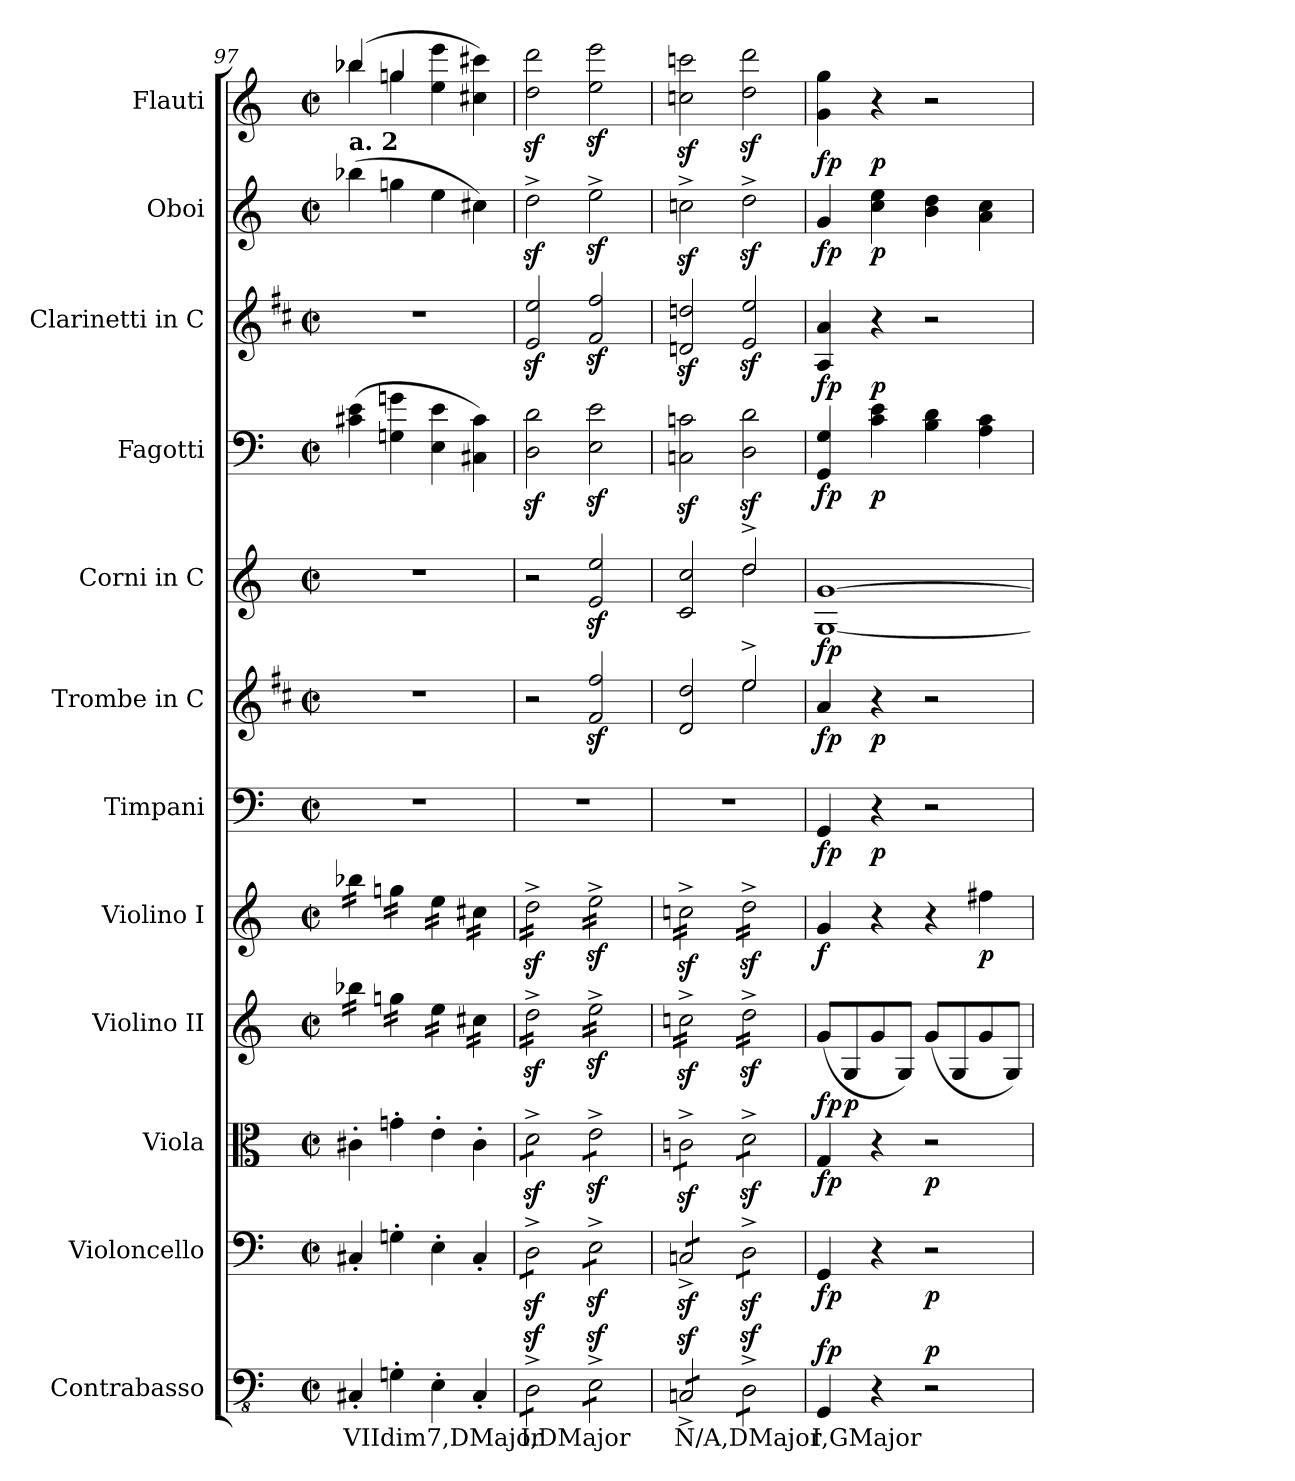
**kern	**text	**dynam	**kern	**dynam	**kern	**dynam	**kern	**dynam	**kern	**dynam	**kern	**dynam	**kern	**dynam	**kern	**dynam	**kern	**dynam	**kern	**dynam	**kern	**dynam	**kern	**dynam
*part12	*part12	*part12	*part11	*part11	*part10	*part10	*part9	*part9	*part8	*part8	*part7	*part7	*part6	*part6	*part5	*part5	*part4	*part4	*part3	*part3	*part2	*part2	*part1	*part1
*staff12	*staff12	*staff12	*staff11	*staff11	*staff10	*staff10	*staff9	*staff9	*staff8	*staff8	*staff7	*staff7	*staff6	*staff6	*staff5	*staff5	*staff4	*staff4	*staff3	*staff3	*staff2	*staff2	*staff1	*staff1
*I"Contrabasso	*	*	*I"Violoncello	*	*I"Viola	*	*I"Violino II	*	*I"Violino I	*	*I"Timpani	*	*I"Trombe in C	*	*I"Corni in C	*	*I"Fagotti	*	*I"Clarinetti in C	*	*I"Oboi	*	*I"Flauti	*
*	*	*	*	*	*	*	*	*	*	*	*I'Timp.	*	*I'Tr.	*	*I'Cor.	*	*I'Fag.	*	*I'Cl.	*	*I'Ob.	*	*I'Fl.	*
*clefFv4	*	*	*clefF4	*	*clefC3	*	*clefG2	*	*clefG2	*	*clefF4	*	*clefG2	*	*clefG2	*	*clefF4	*	*clefG2	*	*clefG2	*	*clefG2	*
*	*	*	*	*	*	*	*	*	*	*	*	*	*ITrd1c2	*	*ITrd7c12	*	*	*	*ITrd1c2	*	*	*	*	*
*k[]	*	*	*k[]	*	*k[]	*	*k[]	*	*k[]	*	*k[]	*	*k[]	*	*k[]	*	*k[]	*	*k[]	*	*k[]	*	*k[]	*
*M2/2	*	*	*M2/2	*	*M2/2	*	*M2/2	*	*M2/2	*	*M2/2	*	*M2/2	*	*M2/2	*	*M2/2	*	*M2/2	*	*M2/2	*	*M2/2	*
*met(c|)	*	*	*met(c|)	*	*met(c|)	*	*met(c|)	*	*met(c|)	*	*met(c|)	*	*met(c|)	*	*met(c|)	*	*met(c|)	*	*met(c|)	*	*met(c|)	*	*met(c|)	*
=97	=97	=97	=97	=97	=97	=97	=97	=97	=97	=97	=97	=97	=97	=97	=97	=97	=97	=97	=97	=97	=97	=97	=97	=97
*	*	*	*	*	*	*	*	*	*	*	*	*	*	*	*	*	*	*	*	*	*	*	*^	*
!	!	!	!	!	!	!	!	!	!	!	!	!	!	!	!	!	!	!	!	!	!LO:TX:a:B:t=a. 2	!	!	!	!
*	*	*	*	*	*	*	*tremolo	*	*	*	*	*	*	*	*	*	*	*	*	*	*	*	*	*	*
*	*	*	*	*	*	*	*	*	*tremolo	*	*	*	*	*	*	*	*	*	*	*	*	*	*	*	*
4CC#X'/	VIIdim7,DMajor	.	4C#X'/	.	4c#X'\	.	16bb-X\LL	.	16bb-X\LL	.	1r	.	1r	.	1r	.	(4c#X\ 4e\	.	1r	.	(4bb-X\	.	(4bb-X/	4bb-\	.
.	.	.	.	.	.	.	16bb-X\	.	16bb-X\	.	.	.	.	.	.	.	.	.	.	.	.	.	.	.	.
.	.	.	.	.	.	.	16bb-X\	.	16bb-X\	.	.	.	.	.	.	.	.	.	.	.	.	.	.	.	.
.	.	.	.	.	.	.	16bb-X\JJ	.	16bb-X\JJ	.	.	.	.	.	.	.	.	.	.	.	.	.	.	.	.
4GGn'\	.	.	4Gn'\	.	4gn'\	.	16ggn\LL	.	16ggn\LL	.	.	.	.	.	.	.	4Gn\ 4gn\	.	.	.	4ggn\	.	4ggn/	4gg\	.
.	.	.	.	.	.	.	16ggn\	.	16ggn\	.	.	.	.	.	.	.	.	.	.	.	.	.	.	.	.
.	.	.	.	.	.	.	16ggn\	.	16ggn\	.	.	.	.	.	.	.	.	.	.	.	.	.	.	.	.
.	.	.	.	.	.	.	16ggn\JJ	.	16ggn\JJ	.	.	.	.	.	.	.	.	.	.	.	.	.	.	.	.
4EE'\	.	.	4E'\	.	4e'\	.	16ee\LL	.	16ee\LL	.	.	.	.	.	.	.	4E\ 4e\	.	.	.	4ee\	.	4ee\ 4eee\	2ryy	.
.	.	.	.	.	.	.	16ee\	.	16ee\	.	.	.	.	.	.	.	.	.	.	.	.	.	.	.	.
.	.	.	.	.	.	.	16ee\	.	16ee\	.	.	.	.	.	.	.	.	.	.	.	.	.	.	.	.
.	.	.	.	.	.	.	16ee\JJ	.	16ee\JJ	.	.	.	.	.	.	.	.	.	.	.	.	.	.	.	.
4CC#'/	.	.	4C#'/	.	4c#'\	.	16cc#X\LL	.	16cc#X\LL	.	.	.	.	.	.	.	4C#X\ 4c#\)	.	.	.	4cc#X\)	.	4cc#X\ 4ccc#X\)	.	.
.	.	.	.	.	.	.	16cc#X\	.	16cc#X\	.	.	.	.	.	.	.	.	.	.	.	.	.	.	.	.
.	.	.	.	.	.	.	16cc#X\	.	16cc#X\	.	.	.	.	.	.	.	.	.	.	.	.	.	.	.	.
.	.	.	.	.	.	.	16cc#X\JJ	.	16cc#X\JJ	.	.	.	.	.	.	.	.	.	.	.	.	.	.	.	.
*	*	*	*	*	*	*	*	*	*	*	*	*	*	*	*	*	*	*	*	*	*	*	*v	*v	*
=98	=98	=98	=98	=98	=98	=98	=98	=98	=98	=98	=98	=98	=98	=98	=98	=98	=98	=98	=98	=98	=98	=98	=98	=98
*tremolo	*	*	*	*	*	*	*	*	*	*	*	*	*	*	*	*	*	*	*	*	*	*	*	*
*	*	*	*tremolo	*	*	*	*	*	*	*	*	*	*	*	*	*	*	*	*	*	*	*	*	*
*	*	*	*	*	*tremolo	*	*	*	*	*	*	*	*	*	*	*	*	*	*	*	*	*	*	*
8DDz<^\L	I,DMajor	.	8Dz<^\L	.	8dz<^\L	.	16ddz<^\LL	.	16ddz<^\LL	.	1r	.	2r	.	2r	.	2D\z< 2d\z<	.	2d/z< 2dd/z<	.	2ddz<^\	.	2dd\z< 2ddd\z<	.
.	.	.	.	.	.	.	16ddz<^\	.	16ddz<^\	.	.	.	.	.	.	.	.	.	.	.	.	.	.	.
8DDz<^\	.	.	8Dz<^\	.	8dz<^\	.	16ddz<^\	.	16ddz<^\	.	.	.	.	.	.	.	.	.	.	.	.	.	.	.
.	.	.	.	.	.	.	16ddz<^\	.	16ddz<^\	.	.	.	.	.	.	.	.	.	.	.	.	.	.	.
8DDz<^\	.	.	8Dz<^\	.	8dz<^\	.	16ddz<^\	.	16ddz<^\	.	.	.	.	.	.	.	.	.	.	.	.	.	.	.
.	.	.	.	.	.	.	16ddz<^\	.	16ddz<^\	.	.	.	.	.	.	.	.	.	.	.	.	.	.	.
8DDz<^\J	.	.	8Dz<^\J	.	8dz<^\J	.	16ddz<^\	.	16ddz<^\	.	.	.	.	.	.	.	.	.	.	.	.	.	.	.
.	.	.	.	.	.	.	16ddz<^\JJ	.	16ddz<^\JJ	.	.	.	.	.	.	.	.	.	.	.	.	.	.	.
8EEz<^\L	.	.	8Ez<^\L	.	8ez<^\L	.	16eez<^\LL	.	16eez<^\LL	.	.	.	2e/z< 2ee/z<	.	2E/z< 2e/z<	.	2E\z< 2e\z<	.	2e/z< 2ee/z<	.	2eez<^\	.	2ee\z< 2eee\z<	.
.	.	.	.	.	.	.	16eez<^\	.	16eez<^\	.	.	.	.	.	.	.	.	.	.	.	.	.	.	.
8EEz<^\	.	.	8Ez<^\	.	8ez<^\	.	16eez<^\	.	16eez<^\	.	.	.	.	.	.	.	.	.	.	.	.	.	.	.
.	.	.	.	.	.	.	16eez<^\	.	16eez<^\	.	.	.	.	.	.	.	.	.	.	.	.	.	.	.
8EEz<^\	.	.	8Ez<^\	.	8ez<^\	.	16eez<^\	.	16eez<^\	.	.	.	.	.	.	.	.	.	.	.	.	.	.	.
.	.	.	.	.	.	.	16eez<^\	.	16eez<^\	.	.	.	.	.	.	.	.	.	.	.	.	.	.	.
8EEz<^\J	.	.	8Ez<^\J	.	8ez<^\J	.	16eez<^\	.	16eez<^\	.	.	.	.	.	.	.	.	.	.	.	.	.	.	.
.	.	.	.	.	.	.	16eez<^\JJ	.	16eez<^\JJ	.	.	.	.	.	.	.	.	.	.	.	.	.	.	.
=99	=99	=99	=99	=99	=99	=99	=99	=99	=99	=99	=99	=99	=99	=99	=99	=99	=99	=99	=99	=99	=99	=99	=99	=99
*	*	*	*	*	*	*	*	*	*	*	*	*	*^	*	*^	*	*	*	*	*	*	*	*	*
!	!	!	!	!	!	!	!	!	!	!	!	!	!	!	!LO:DY:b	!	!	!	!	!	!	!	!	!	!	!
!	!	!	!	!	!	!	!	!	!	!	!	!	!	!	!LO:DY:n=1:b	!	!	!LO:DY:b	!	!	!	!	!	!	!	!
!	!	!	!	!	!	!	!	!	!	!	!	!	!	!	!	!	!	!LO:DY:n=1:b	!	!	!	!	!	!	!	!
8CCnz<^/L	N/A,DMajor	.	8Cnz<^/L	.	8cnz<^\L	.	16ccnz<^\LL	.	16ccnz<^\LL	.	1r	.	2c/ 2cc/	2ryy	sf sf	2C/ 2c/	2ryy	sf sf	2Cn\z< 2cn\z<	.	2cn/z< 2ccn/z<	.	2ccnz<^\	.	2ccn\z< 2cccn\z<	.
.	.	.	.	.	.	.	16ccnz<^\	.	16ccnz<^\	.	.	.	.	.	.	.	.	.	.	.	.	.	.	.	.	.
8CCnz<^/	.	.	8Cnz<^/	.	8cnz<^\	.	16ccnz<^\	.	16ccnz<^\	.	.	.	.	.	.	.	.	.	.	.	.	.	.	.	.	.
.	.	.	.	.	.	.	16ccnz<^\	.	16ccnz<^\	.	.	.	.	.	.	.	.	.	.	.	.	.	.	.	.	.
8CCnz<^/	.	.	8Cnz<^/	.	8cnz<^\	.	16ccnz<^\	.	16ccnz<^\	.	.	.	.	.	.	.	.	.	.	.	.	.	.	.	.	.
.	.	.	.	.	.	.	16ccnz<^\	.	16ccnz<^\	.	.	.	.	.	.	.	.	.	.	.	.	.	.	.	.	.
8CCnz<^/J	.	.	8Cnz<^/J	.	8cnz<^\J	.	16ccnz<^\	.	16ccnz<^\	.	.	.	.	.	.	.	.	.	.	.	.	.	.	.	.	.
.	.	.	.	.	.	.	16ccnz<^\JJ	.	16ccnz<^\JJ	.	.	.	.	.	.	.	.	.	.	.	.	.	.	.	.	.
8DDz<^\L	.	.	8Dz<^\L	.	8dz<^\L	.	16ddz<^\LL	.	16ddz<^\LL	.	.	.	2dd^/	2dd\	.	2d^/	2d\	.	2D\z< 2d\z<	.	2d/z< 2dd/z<	.	2ddz<^\	.	2dd\z< 2ddd\z<	.
.	.	.	.	.	.	.	16ddz<^\	.	16ddz<^\	.	.	.	.	.	.	.	.	.	.	.	.	.	.	.	.	.
8DDz<^\	.	.	8Dz<^\	.	8dz<^\	.	16ddz<^\	.	16ddz<^\	.	.	.	.	.	.	.	.	.	.	.	.	.	.	.	.	.
.	.	.	.	.	.	.	16ddz<^\	.	16ddz<^\	.	.	.	.	.	.	.	.	.	.	.	.	.	.	.	.	.
8DDz<^\	.	.	8Dz<^\	.	8dz<^\	.	16ddz<^\	.	16ddz<^\	.	.	.	.	.	.	.	.	.	.	.	.	.	.	.	.	.
.	.	.	.	.	.	.	16ddz<^\	.	16ddz<^\	.	.	.	.	.	.	.	.	.	.	.	.	.	.	.	.	.
8DDz<^\J	.	.	8Dz<^\J	.	8dz<^\J	.	16ddz<^\	.	16ddz<^\	.	.	.	.	.	.	.	.	.	.	.	.	.	.	.	.	.
*	*	*	*	*	*Xtremolo	*	*	*	*	*	*	*	*	*	*	*	*	*	*	*	*	*	*	*	*	*
*	*	*	*Xtremolo	*	*	*	*	*	*	*	*	*	*	*	*	*	*	*	*	*	*	*	*	*	*	*
*Xtremolo	*	*	*	*	*	*	*	*	*	*	*	*	*	*	*	*	*	*	*	*	*	*	*	*	*	*
.	.	.	.	.	.	.	16ddz<^\JJ	.	16ddz<^\JJ	.	.	.	.	.	.	.	.	.	.	.	.	.	.	.	.	.
*	*	*	*	*	*	*	*	*	*Xtremolo	*	*	*	*	*	*	*	*	*	*	*	*	*	*	*	*	*
*	*	*	*	*	*	*	*Xtremolo	*	*	*	*	*	*	*	*	*	*	*	*	*	*	*	*	*	*	*
=100	=100	=100	=100	=100	=100	=100	=100	=100	=100	=100	=100	=100	=100	=100	=100	=100	=100	=100	=100	=100	=100	=100	=100	=100	=100	=100
!	!	!LO:DY:b	!	!LO:DY:b	!	!LO:DY:b	!	!LO:DY:b	!	!LO:DY:b	!	!LO:DY:b	!	!	!LO:DY:b	!	!	!LO:DY:b	!	!LO:DY:b	!	!LO:DY:b	!	!LO:DY:b	!	!LO:DY:b
*	*	*	*	*	*	*	*	*	*	*	*	*	*v	*v	*	*	*	*	*	*	*	*	*	*	*	*
*	*	*	*	*	*	*	*	*	*	*	*	*	*	*	*v	*v	*	*	*	*	*	*	*	*	*
4GGG/	I,GMajor	fp	4GG/	fp	4G/	fp	(8g/L	fp	4g/	f	4GG/	fp	4g/	fp	[1GG [1G	fp	4GG/ 4G/	fp	4G/ 4g/	fp	4g/	fp	4g\ 4gg\	fp
!	!	!	!	!	!	!	!	!LO:DY:b	!	!	!	!	!	!	!	!	!	!	!	!	!	!	!	!
.	.	.	.	.	.	.	8G/	p	.	.	.	.	.	.	.	.	.	.	.	.	.	.	.	.
!	!	!	!	!	!	!	!	!	!	!	!	!LO:DY:b	!	!LO:DY:b	!	!	!	!LO:DY:b	!	!LO:DY:b	!	!LO:DY:b	!	!LO:DY:b
4r	.	.	4r	.	4r	.	8g/	.	4r	.	4r	p	4r	p	.	.	4c\ 4e\	p	4r	p	4cc\ 4ee\	p	4r	p
.	.	.	.	.	.	.	8G/J)	.	.	.	.	.	.	.	.	.	.	.	.	.	.	.	.	.
!	!	!LO:DY:b	!	!LO:DY:b	!	!LO:DY:b	!	!	!	!	!	!	!	!	!	!	!	!	!	!	!	!	!	!
2r	.	p	2r	p	2r	p	(8g/L	.	4r	.	2r	.	2r	.	.	.	4B\ 4d\	.	2r	.	4b\ 4dd\	.	2r	.
.	.	.	.	.	.	.	8G/	.	.	.	.	.	.	.	.	.	.	.	.	.	.	.	.	.
!	!	!	!	!	!	!	!	!	!	!LO:DY:b	!	!	!	!	!	!	!	!	!	!	!	!	!	!
.	.	.	.	.	.	.	8g/	.	4ff#X\	p	.	.	.	.	.	.	4A\ 4c\	.	.	.	4a\ 4cc\	.	.	.
.	.	.	.	.	.	.	8G/J)	.	.	.	.	.	.	.	.	.	.	.	.	.	.	.	.	.
=	=	=	=	=	=	=	=	=	=	=	=	=	=	=	=	=	=	=	=	=	=	=	=	=
*-	*-	*-	*-	*-	*-	*-	*-	*-	*-	*-	*-	*-	*-	*-	*-	*-	*-	*-	*-	*-	*-	*-	*-	*-
